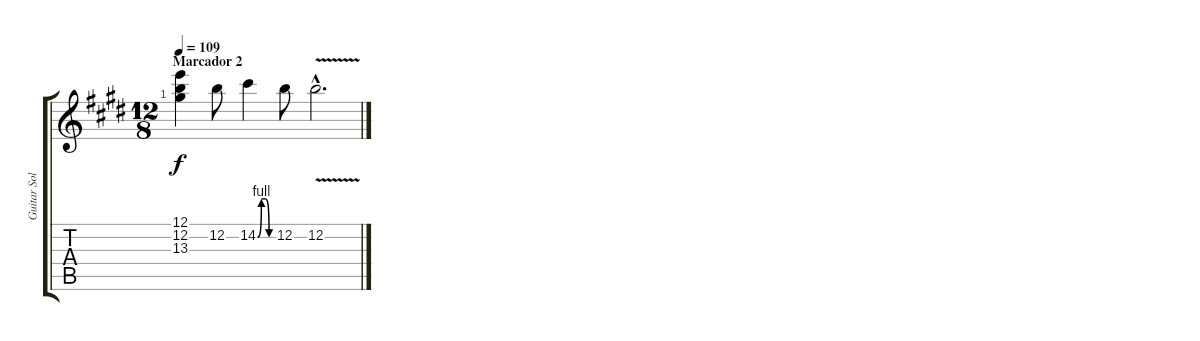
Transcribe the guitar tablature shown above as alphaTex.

\track ("Guitar Solo (dueto)" "Guitar Sol") {instrument electricguitarjazz}
\staff {score tabs}
\tuning (E4 B3 G3 D3 A2 E2) {hide}
\ts (12 8)
\section ("" "Marcador 2")
\tempo 109
\clef g2
\ks e
(12.1 12.2 13.3).4{dy f} 12.2.8 14.2{be (custom 0 0 15 4 30 4 45 0 60 0)}.4 12.2.8 12.2{v hac}.2{d}
